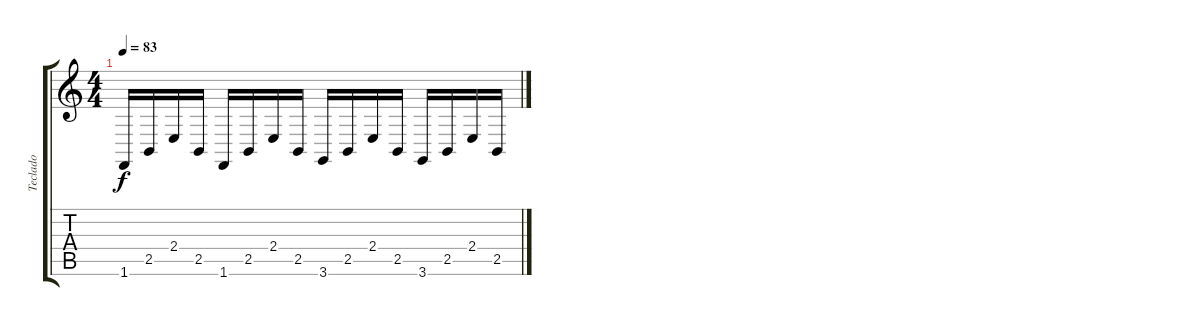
\track ("Teclado" "Teclado") {instrument pad5bowed}
\staff {score tabs}
\tuning (E4 B3 G3 D3 A2 E2) {hide}
\ts (4 4)
\tempo 83
\clef g2
\ks c
1.6.16{dy f} 2.5.16 2.4.16 2.5.16 1.6.16 2.5.16 2.4.16 2.5.16 3.6.16 2.5.16 2.4.16 2.5.16 3.6.16 2.5.16 2.4.16 2.5.16
